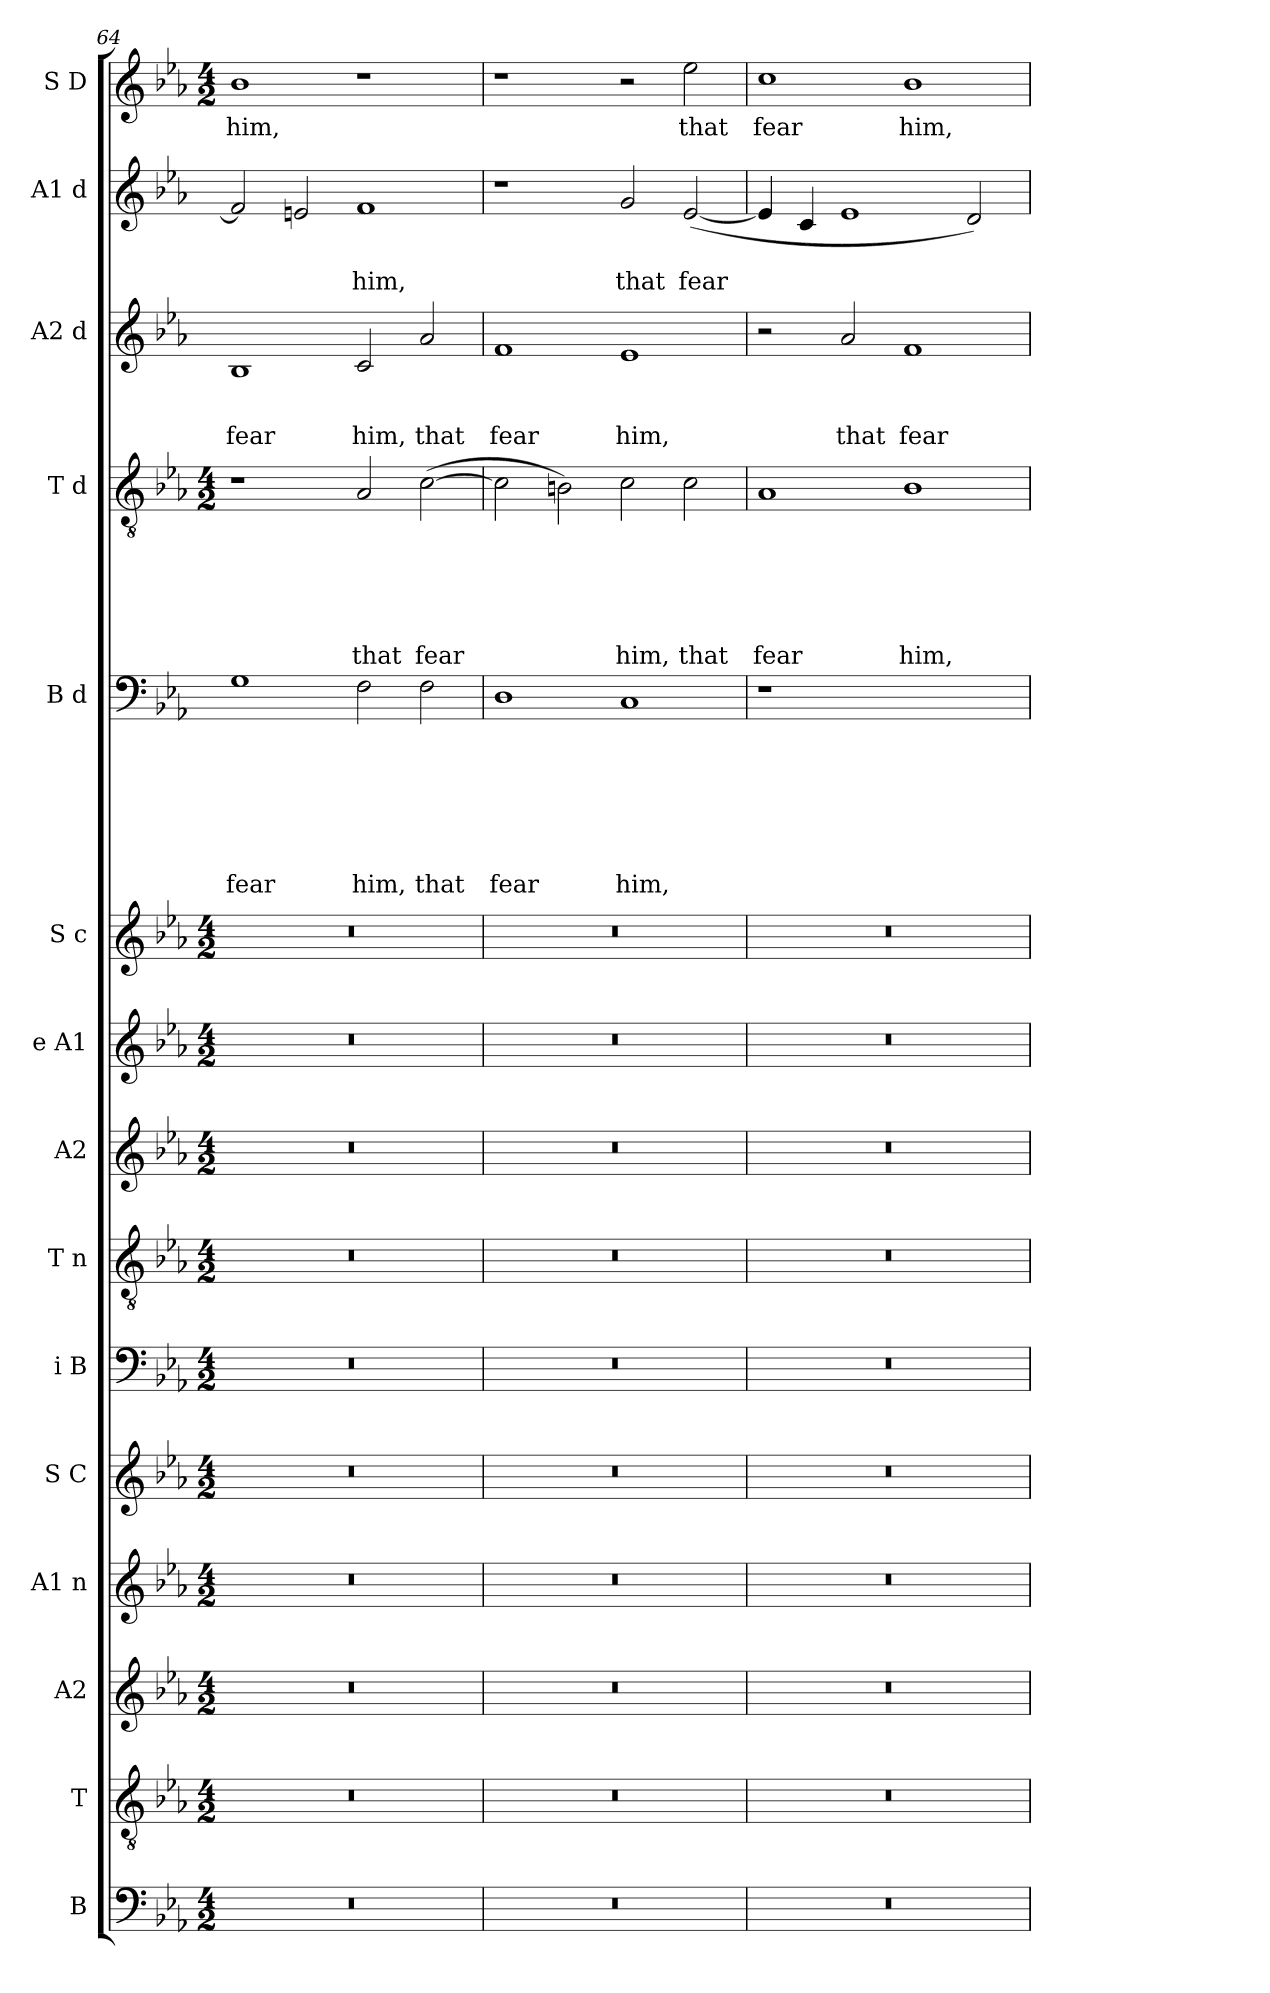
**kern	**kern	**kern	**kern	**kern	**kern	**kern	**kern	**kern	**kern	**kern	**text	**text	**text	**text	**text	**text	**text	**kern	**text	**text	**text	**text	**text	**text	**kern	**text	**text	**text	**kern	**text	**text	**kern	**text
*part15	*part14	*part13	*part12	*part11	*part10	*part9	*part8	*part7	*part6	*part5	*part5	*part5	*part5	*part5	*part5	*part5	*part5	*part4	*part4	*part4	*part4	*part4	*part4	*part4	*part3	*part3	*part3	*part3	*part2	*part2	*part2	*part1	*part1
*staff15	*staff14	*staff13	*staff12	*staff11	*staff10	*staff9	*staff8	*staff7	*staff6	*staff5	*staff5	*staff5	*staff5	*staff5	*staff5	*staff5	*staff5	*staff4	*staff4	*staff4	*staff4	*staff4	*staff4	*staff4	*staff3	*staff3	*staff3	*staff3	*staff2	*staff2	*staff2	*staff1	*staff1
*I"B	*I"T	*I"A2	*I"A1 n	*I"S C	*I"i B	*I"T n	*I"A2	*I"e A1	*I"S c	*I"B d	*	*	*	*	*	*	*	*I"T d	*	*	*	*	*	*	*I"A2 d	*	*	*	*I"A1 d	*	*	*I"S D	*
*	*	*	*	*	*	*	*	*	*I'S c	*I'B d	*	*	*	*	*	*	*	*I'T d	*	*	*	*	*	*	*I'A2 d	*	*	*	*I'A1 d	*	*	*I'S d	*
*clefF4	*clefGv2	*clefG2	*clefG2	*clefG2	*clefF4	*clefGv2	*clefG2	*clefG2	*clefG2	*clefF4	*	*	*	*	*	*	*	*clefGv2	*	*	*	*	*	*	*clefG2	*	*	*	*clefG2	*	*	*clefG2	*
*k[b-e-a-]	*k[b-e-a-]	*k[b-e-a-]	*k[b-e-a-]	*k[b-e-a-]	*k[b-e-a-]	*k[b-e-a-]	*k[b-e-a-]	*k[b-e-a-]	*k[b-e-a-]	*k[b-e-a-]	*	*	*	*	*	*	*	*k[b-e-a-]	*	*	*	*	*	*	*k[b-e-a-]	*	*	*	*k[b-e-a-]	*	*	*k[b-e-a-]	*
*E-:	*E-:	*E-:	*E-:	*E-:	*E-:	*E-:	*E-:	*E-:	*E-:	*E-:	*	*	*	*	*	*	*	*E-:	*	*	*	*	*	*	*E-:	*	*	*	*E-:	*	*	*E-:	*
*M4/2	*M4/2	*M4/2	*M4/2	*M4/2	*M4/2	*M4/2	*M4/2	*M4/2	*M4/2	*	*	*	*	*	*	*	*	*M4/2	*	*	*	*	*	*	*	*	*	*	*	*	*	*M4/2	*
=64	=64	=64	=64	=64	=64	=64	=64	=64	=64	=64	=64	=64	=64	=64	=64	=64	=64	=64	=64	=64	=64	=64	=64	=64	=64	=64	=64	=64	=64	=64	=64	=64	=64
!	!	!	!	!	!	!	!	!	!	!	!	!	!	!	!	!	!LO:LY:b	!	!	!	!	!	!	!	!	!	!	!LO:LY:b	!	!	!	!	!LO:LY:b
0r	0r	0r	0r	0r	0r	0r	0r	0r	0r	1G	.	.	.	.	.	.	fear	1r	.	.	.	.	.	.	1B-	.	.	fear	2f/]	.	.	1b-	him,
.	.	.	.	.	.	.	.	.	.	.	.	.	.	.	.	.	.	.	.	.	.	.	.	.	.	.	.	.	2en/	.	.	.	.
!	!	!	!	!	!	!	!	!	!	!	!	!	!	!	!	!	!LO:LY:b	!	!	!	!	!	!	!LO:LY:b	!	!	!	!LO:LY:b	!	!	!LO:LY:b	!	!
.	.	.	.	.	.	.	.	.	.	2F\	.	.	.	.	.	.	him,	2A-/	.	.	.	.	.	that	2c/	.	.	him,	1f	.	him,	1r	.
!	!	!	!	!	!	!	!	!	!	!	!	!	!	!	!	!	!LO:LY:b	!	!	!	!	!	!	!LO:LY:b	!	!	!	!LO:LY:b	!	!	!	!	!
.	.	.	.	.	.	.	.	.	.	2F\	.	.	.	.	.	.	that	(>[>2c\	.	.	.	.	.	fear	2a-/	.	.	that	.	.	.	.	.
=65	=65	=65	=65	=65	=65	=65	=65	=65	=65	=65	=65	=65	=65	=65	=65	=65	=65	=65	=65	=65	=65	=65	=65	=65	=65	=65	=65	=65	=65	=65	=65	=65	=65
!	!	!	!	!	!	!	!	!	!	!	!	!	!	!	!	!	!LO:LY:b	!	!	!	!	!	!	!	!	!	!	!LO:LY:b	!	!	!	!	!
0r	0r	0r	0r	0r	0r	0r	0r	0r	0r	1D	.	.	.	.	.	.	fear	2c\]	.	.	.	.	.	.	1f	.	.	fear	1r	.	.	1r	.
.	.	.	.	.	.	.	.	.	.	.	.	.	.	.	.	.	.	2Bn\)	.	.	.	.	.	.	.	.	.	.	.	.	.	.	.
!	!	!	!	!	!	!	!	!	!	!	!	!	!	!	!	!	!LO:LY:b	!	!	!	!	!	!	!LO:LY:b	!	!	!	!LO:LY:b	!	!	!LO:LY:b	!	!
.	.	.	.	.	.	.	.	.	.	1C	.	.	.	.	.	.	him,	2c\	.	.	.	.	.	him,	1e-	.	.	him,	2g/	.	that	2r	.
!	!	!	!	!	!	!	!	!	!	!	!	!	!	!	!	!	!	!	!	!	!	!	!	!LO:LY:b	!	!	!	!	!	!	!LO:LY:b	!	!LO:LY:b
.	.	.	.	.	.	.	.	.	.	.	.	.	.	.	.	.	.	2c\	.	.	.	.	.	that	.	.	.	.	([>2e-/	.	fear	2ee-\	that
!!LO:PB:g=z
=66	=66	=66	=66	=66	=66	=66	=66	=66	=66	=66	=66	=66	=66	=66	=66	=66	=66	=66	=66	=66	=66	=66	=66	=66	=66	=66	=66	=66	=66	=66	=66	=66	=66
!	!	!	!	!	!	!	!	!	!	!LO:N:vis=1	!	!	!	!	!	!	!	!	!	!	!	!	!	!LO:LY:b	!	!	!	!	!	!	!	!	!LO:LY:b
0r	0r	0r	0r	0r	0r	0r	0r	0r	0r	1r	.	.	.	.	.	.	.	1A-	.	.	.	.	.	fear	2r	.	.	.	4e-/]	.	.	1cc	fear
.	.	.	.	.	.	.	.	.	.	.	.	.	.	.	.	.	.	.	.	.	.	.	.	.	.	.	.	.	4c/	.	.	.	.
!	!	!	!	!	!	!	!	!	!	!	!	!	!	!	!	!	!	!	!	!	!	!	!	!	!	!	!	!LO:LY:b	!	!	!	!	!
.	.	.	.	.	.	.	.	.	.	.	.	.	.	.	.	.	.	.	.	.	.	.	.	.	2a-/	.	.	that	1e-	.	.	.	.
!	!	!	!	!	!	!	!	!	!	!	!	!	!	!	!	!	!	!	!	!	!	!	!	!LO:LY:b	!	!	!	!LO:LY:b	!	!	!	!	!LO:LY:b
.	.	.	.	.	.	.	.	.	.	1ryy	.	.	.	.	.	.	.	1B-	.	.	.	.	.	him,	1f	.	.	fear	.	.	.	1b-	him,
.	.	.	.	.	.	.	.	.	.	.	.	.	.	.	.	.	.	.	.	.	.	.	.	.	.	.	.	.	2d/)	.	.	.	.
=	=	=	=	=	=	=	=	=	=	=	=	=	=	=	=	=	=	=	=	=	=	=	=	=	=	=	=	=	=	=	=	=	=
*-	*-	*-	*-	*-	*-	*-	*-	*-	*-	*-	*-	*-	*-	*-	*-	*-	*-	*-	*-	*-	*-	*-	*-	*-	*-	*-	*-	*-	*-	*-	*-	*-	*-
